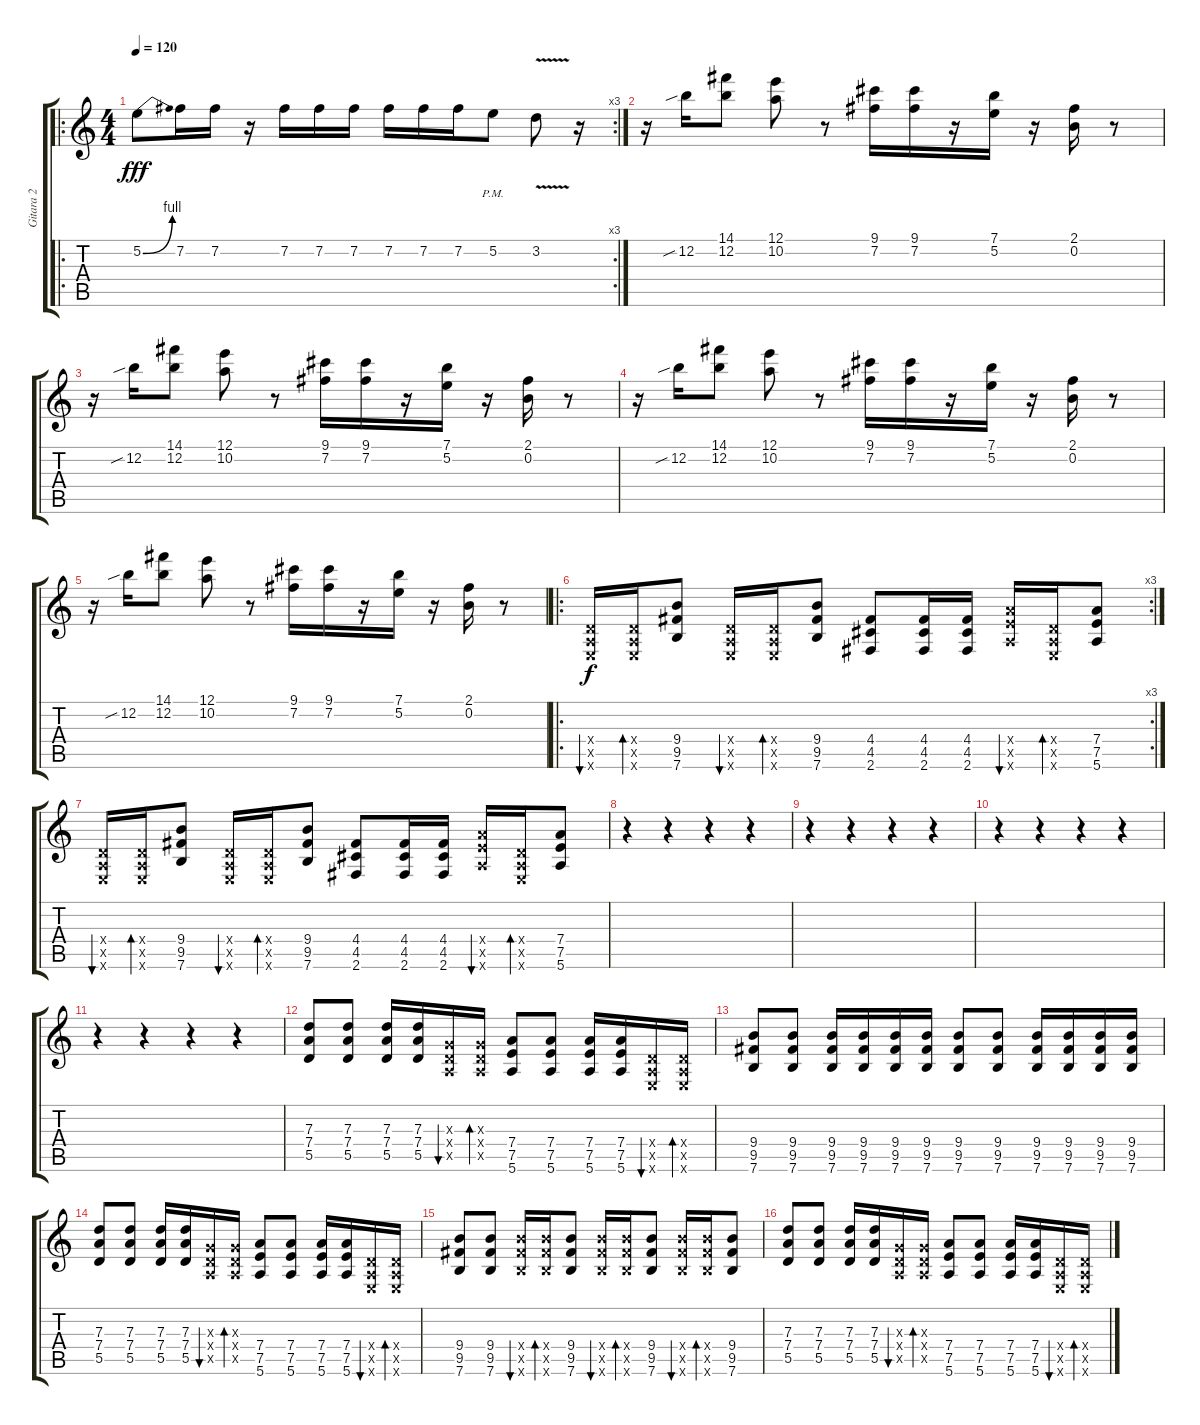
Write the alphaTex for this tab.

\track ("Gitara 2" "Gitara 2") {instrument distortionguitar}
\staff {score tabs}
\tuning (E4 B3 G3 D3 A2 E2) {hide}
\ro
\rc 3
\ts (4 4)
\tempo 120
\clef g2
\ks c
5.2{be (bend 0 0 60 4)}.8{dy fff} 7.2.16 7.2.16 r.16 7.2.16 7.2.16 7.2.16 7.2.16 7.2.16 7.2.16 5.2{pm}.8 3.2{v}.8 r.16 |
r.16 12.2{sib}.16 (14.1 12.2).8 (12.1 10.2).8 r.8 (9.1 7.2).16 (9.1 7.2).16 r.16 (7.1 5.2).16 r.16 (2.1 0.2).16 r.8 |
r.16 12.2{sib}.16 (14.1 12.2).8 (12.1 10.2).8 r.8 (9.1 7.2).16 (9.1 7.2).16 r.16 (7.1 5.2).16 r.16 (2.1 0.2).16 r.8 |
r.16 12.2{sib}.16 (14.1 12.2).8 (12.1 10.2).8 r.8 (9.1 7.2).16 (9.1 7.2).16 r.16 (7.1 5.2).16 r.16 (2.1 0.2).16 r.8 |
r.16 12.2{sib}.16 (14.1 12.2).8 (12.1 10.2).8 r.8 (9.1 7.2).16 (9.1 7.2).16 r.16 (7.1 5.2).16 r.16 (2.1 0.2).16 r.8 |
\ro
\rc 3
(0.4{x} 0.5{x} 0.6{x}).16{bu 60 dy f} (0.4{x} 0.5{x} 0.6{x}).16{bd 60} (9.4 9.5 7.6).8 (0.4{x} 0.5{x} 0.6{x}).16{bu 60} (0.4{x} 0.5{x} 0.6{x}).16{bd 60} (9.4 9.5 7.6).8 (4.4 4.5 2.6).8 (4.4 4.5 2.6).16 (4.4 4.5 2.6).16 (7.4{x} 7.5{x} 5.6{x}).16{bu 60} (0.4{x} 0.5{x} 0.6{x}).16{bd 60} (7.4 7.5 5.6).8 |
(0.4{x} 0.5{x} 0.6{x}).16{bu 60} (0.4{x} 0.5{x} 0.6{x}).16{bd 60} (9.4 9.5 7.6).8 (0.4{x} 0.5{x} 0.6{x}).16{bu 60} (0.4{x} 0.5{x} 0.6{x}).16{bd 60} (9.4 9.5 7.6).8 (4.4 4.5 2.6).8 (4.4 4.5 2.6).16 (4.4 4.5 2.6).16 (7.4{x} 7.5{x} 5.6{x}).16{bu 60} (0.4{x} 0.5{x} 0.6{x}).16{bd 60} (7.4 7.5 5.6).8 |
r.4 r.4 r.4 r.4 |
r.4 r.4 r.4 r.4 |
r.4 r.4 r.4 r.4 |
r.4 r.4 r.4 r.4 |
(7.3 7.4 5.5).8 (7.3 7.4 5.5).8 (7.3 7.4 5.5).16 (7.3 7.4 5.5).16 (0.3{x} 0.4{x} 0.5{x}).16{bu 60} (0.3{x} 0.4{x} 0.5{x}).16{bd 60} (7.4 7.5 5.6).8 (7.4 7.5 5.6).8 (7.4 7.5 5.6).16 (7.4 7.5 5.6).16 (0.4{x} 0.5{x} 0.6{x}).16{bu 60} (0.4{x} 0.5{x} 0.6{x}).16{bd 60} |
(9.4 9.5 7.6).8 (9.4 9.5 7.6).8 (9.4 9.5 7.6).16 (9.4 9.5 7.6).16 (9.4 9.5 7.6).16 (9.4 9.5 7.6).16 (9.4 9.5 7.6).8 (9.4 9.5 7.6).8 (9.4 9.5 7.6).16 (9.4 9.5 7.6).16 (9.4 9.5 7.6).16 (9.4 9.5 7.6).16 |
(7.3 7.4 5.5).8 (7.3 7.4 5.5).8 (7.3 7.4 5.5).16 (7.3 7.4 5.5).16 (0.3{x} 0.4{x} 0.5{x}).16{bu 60} (0.3{x} 0.4{x} 0.5{x}).16{bd 60} (7.4 7.5 5.6).8 (7.4 7.5 5.6).8 (7.4 7.5 5.6).16 (7.4 7.5 5.6).16 (0.4{x} 0.5{x} 0.6{x}).16{bu 60} (0.4{x} 0.5{x} 0.6{x}).16{bd 60} |
(9.4 9.5 7.6).8 (9.4 9.5 7.6).8 (9.4{x} 9.5{x} 7.6{x}).16{bu 60} (9.4{x} 9.5{x} 7.6{x}).16{bd 60} (9.4 9.5 7.6).8 (9.4{x} 9.5{x} 7.6{x}).16{bu 60} (9.4{x} 9.5{x} 7.6{x}).16{bd 60} (9.4 9.5 7.6).8 (9.4{x} 9.5{x} 7.6{x}).16{bu 60} (9.4{x} 9.5{x} 7.6{x}).16{bd 60} (9.4 9.5 7.6).8 |
(7.3 7.4 5.5).8 (7.3 7.4 5.5).8 (7.3 7.4 5.5).16 (7.3 7.4 5.5).16 (0.3{x} 0.4{x} 0.5{x}).16{bu 60} (0.3{x} 0.4{x} 0.5{x}).16{bd 60} (7.4 7.5 5.6).8 (7.4 7.5 5.6).8 (7.4 7.5 5.6).16 (7.4 7.5 5.6).16 (0.4{x} 0.5{x} 0.6{x}).16{bu 60} (0.4{x} 0.5{x} 0.6{x}).16{bd 60}
